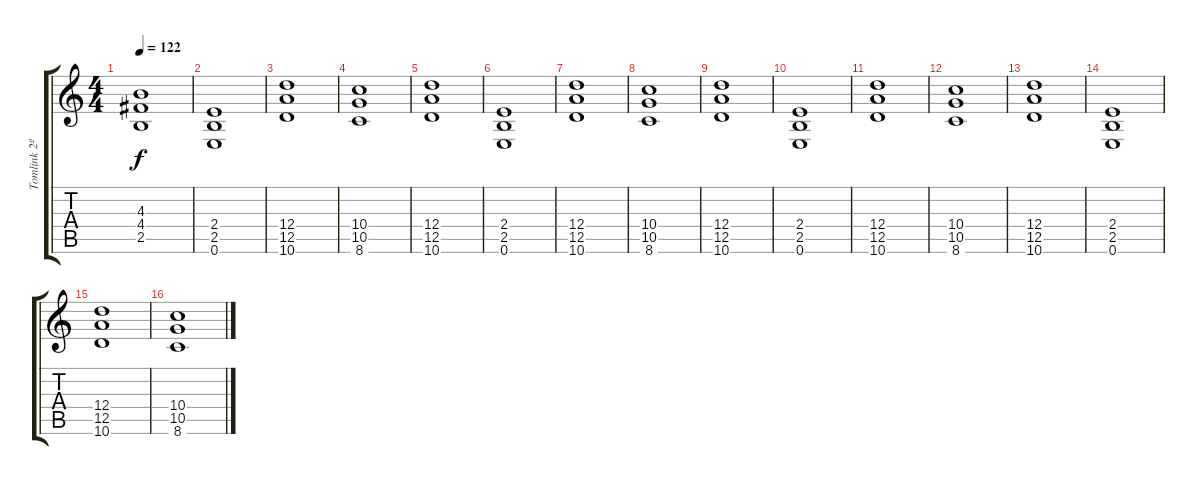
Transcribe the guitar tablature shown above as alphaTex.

\track ("Tomlink 2º" "Tomlink 2º") {instrument overdrivenguitar}
\staff {score tabs}
\tuning (E4 B3 G3 D3 A2 E2) {hide}
\ts (4 4)
\tempo 122
\clef g2
\ks c
(4.3 4.4 2.5).1{dy f} |
(2.4 2.5 0.6).1 |
(12.4 12.5 10.6).1 |
(10.4 10.5 8.6).1 |
(12.4 12.5 10.6).1 |
(2.4 2.5 0.6).1 |
(12.4 12.5 10.6).1 |
(10.4 10.5 8.6).1 |
(12.4 12.5 10.6).1 |
(2.4 2.5 0.6).1 |
(12.4 12.5 10.6).1 |
(10.4 10.5 8.6).1 |
(12.4 12.5 10.6).1 |
(2.4 2.5 0.6).1 |
(12.4 12.5 10.6).1 |
(10.4 10.5 8.6).1
